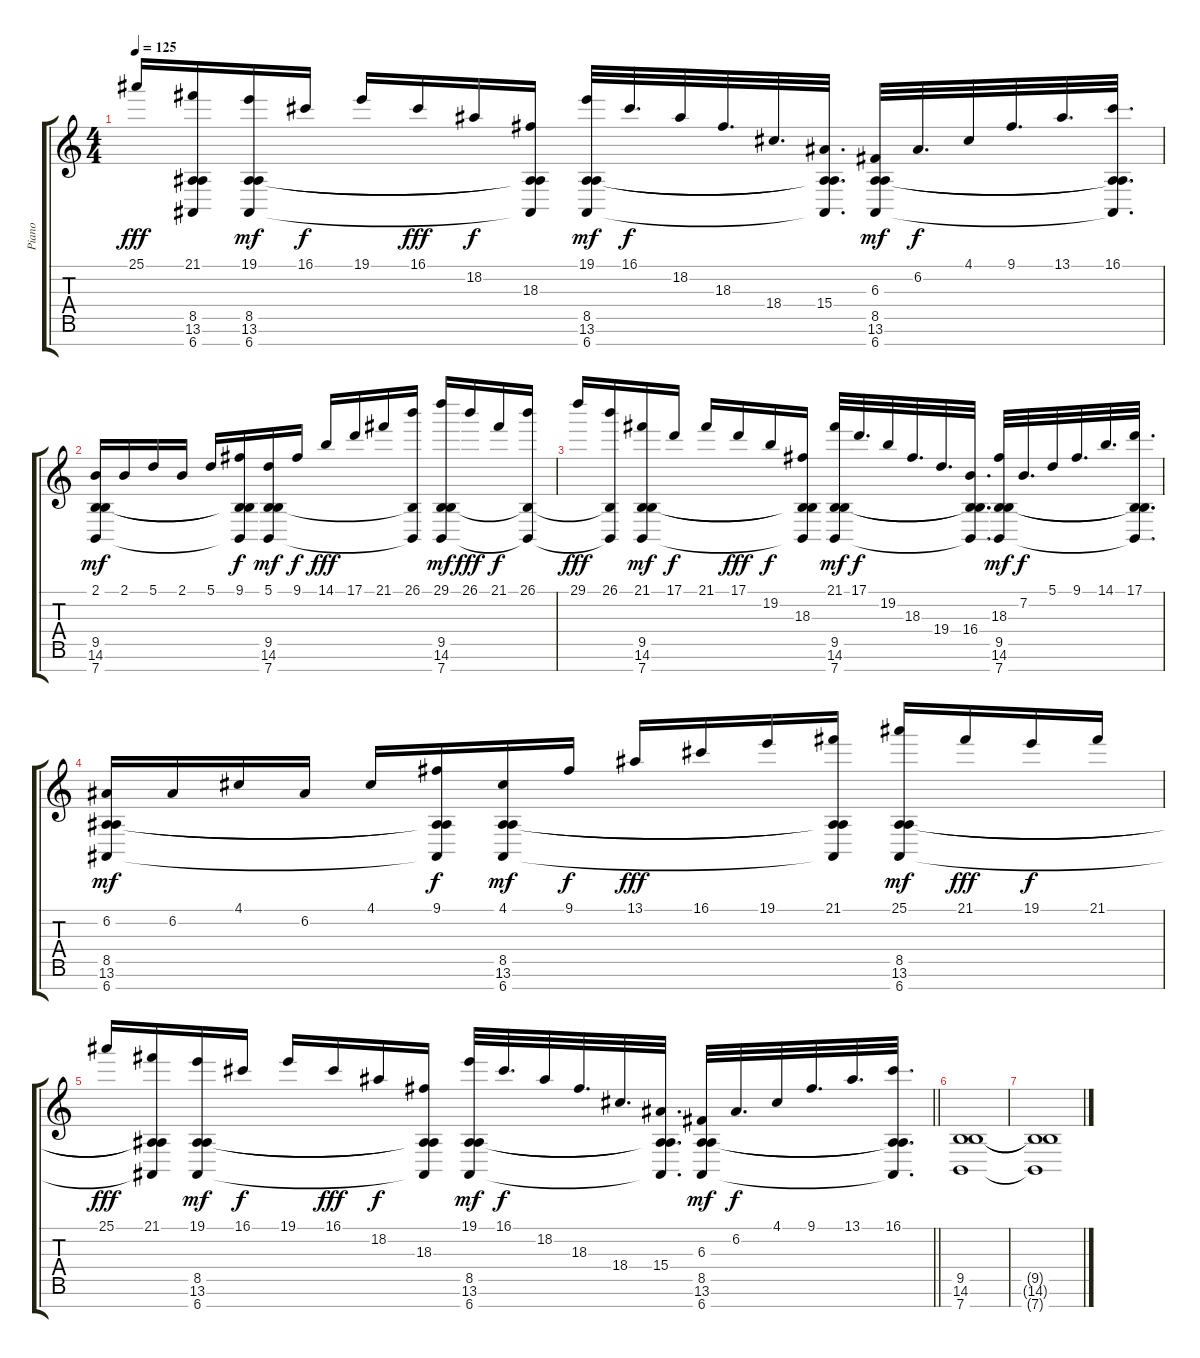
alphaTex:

\track ("Piano" "Piano") {instrument acousticgrandpiano}
\staff {score tabs}
\tuning (A4 E4 C4 G3 D3 A2 E2) {hide}
\ts (4 4)
\tempo 125
\clef g2
\ks c
25.1.16{dy fff beam Up} (21.1 8.5{t} 13.6{t} 6.7{t}).16{beam Up} (19.1 8.5 13.6 6.7).16{dy mf beam Up} 16.1.16{dy f beam Up} 19.1.16{beam Up} 16.1.16{dy fff beam Up} 18.2.16{dy f beam Up} (18.3 8.5{t} 13.6{t} 6.7{t}).16{beam Up} (19.1 8.5 13.6 6.7).32{dy mf beam Up} 16.1.32{d dy f beam Up} 18.2.32{beam Up} 18.3.32{d beam Up} 18.4.32{d beam Up} (15.4 8.5{t} 13.6{t} 6.7{t}).32{d beam Up} (6.3 8.5 13.6 6.7).32{dy mf beam Up} 6.2.32{d dy f beam Up} 4.1.32{beam Up} 9.1.32{d beam Up} 13.1.32{d beam Up} (16.1 8.5{t} 13.6{t} 6.7{t}).32{d beam Up} |
(2.1 9.5 14.6 7.7).16{dy mf beam Up} 2.1.16{beam Up} 5.1.16{beam Up} 2.1.16{beam Up} 5.1.16{beam Up} (9.1 9.5{t} 14.6{t} 7.7{t}).16{dy f beam Up} (5.1 9.5 14.6 7.7).16{dy mf beam Up} 9.1.16{dy f beam Up} 14.1.16{dy fff beam Up} 17.1.16{beam Up} 21.1.16{beam Up} (26.1 14.6{t} 7.7{t}).16{beam Up} (29.1 9.5 14.6 7.7).16{dy mf beam Up} 26.1.16{dy fff beam Up} 21.1.16{dy f beam Up} (26.1 14.6{t} 7.7{t}).16{beam Up} |
29.1.16{dy fff beam Up} (26.1 14.6{t} 7.7{t}).16{beam Up} (21.1 9.5 14.6 7.7).16{dy mf beam Up} 17.1.16{dy f beam Up} 21.1.16{beam Up} 17.1.16{dy fff beam Up} 19.2.16{dy f beam Up} (18.3 9.5{t} 14.6{t} 7.7{t}).16{beam Up} (21.1 9.5 14.6 7.7).32{dy mf beam Up} 17.1.32{d dy f beam Up} 19.2.32{beam Up} 18.3.32{d beam Up} 19.4.32{d beam Up} (16.4 9.5{t} 14.6{t} 7.7{t}).32{d beam Up} (18.3 9.5 14.6 7.7).32{dy mf beam Up} 7.2.32{d dy f beam Up} 5.1.32{beam Up} 9.1.32{d beam Up} 14.1.32{d beam Up} (17.1 9.5{t} 14.6{t} 7.7{t}).32{d beam Up} |
(6.2 8.5 13.6 6.7).16{dy mf beam Up} 6.2.16{beam Up} 4.1.16{beam Up} 6.2.16{beam Up} 4.1.16{beam Up} (9.1 8.5{t} 13.6{t} 6.7{t}).16{dy f beam Up} (4.1 8.5 13.6 6.7).16{dy mf beam Up} 9.1.16{dy f beam Up} 13.1.16{dy fff beam Up} 16.1.16{beam Up} 19.1.16{beam Up} (21.1 8.5{t} 13.6{t} 6.7{t}).16{beam Up} (25.1 8.5 13.6 6.7).16{dy mf beam Up} 21.1.16{dy fff beam Up} 19.1.16{dy f beam Up} 21.1.16{beam Up} |
\barLineRight lightlight
25.1.16{dy fff beam Up} (21.1 8.5{t} 13.6{t} 6.7{t}).16{beam Up} (19.1 8.5 13.6 6.7).16{dy mf beam Up} 16.1.16{dy f beam Up} 19.1.16{beam Up} 16.1.16{dy fff beam Up} 18.2.16{dy f beam Up} (18.3 8.5{t} 13.6{t} 6.7{t}).16{beam Up} (19.1 8.5 13.6 6.7).32{dy mf beam Up} 16.1.32{d dy f beam Up} 18.2.32{beam Up} 18.3.32{d beam Up} 18.4.32{d beam Up} (15.4 8.5{t} 13.6{t} 6.7{t}).32{d beam Up} (6.3 8.5 13.6 6.7).32{dy mf beam Up} 6.2.32{d dy f beam Up} 4.1.32{beam Up} 9.1.32{d beam Up} 13.1.32{d beam Up} (16.1 8.5{t} 13.6{t} 6.7{t}).32{d beam Up} |
(9.5 14.6 7.7).1 |
(9.5{t} 14.6{t} 7.7{t}).1
